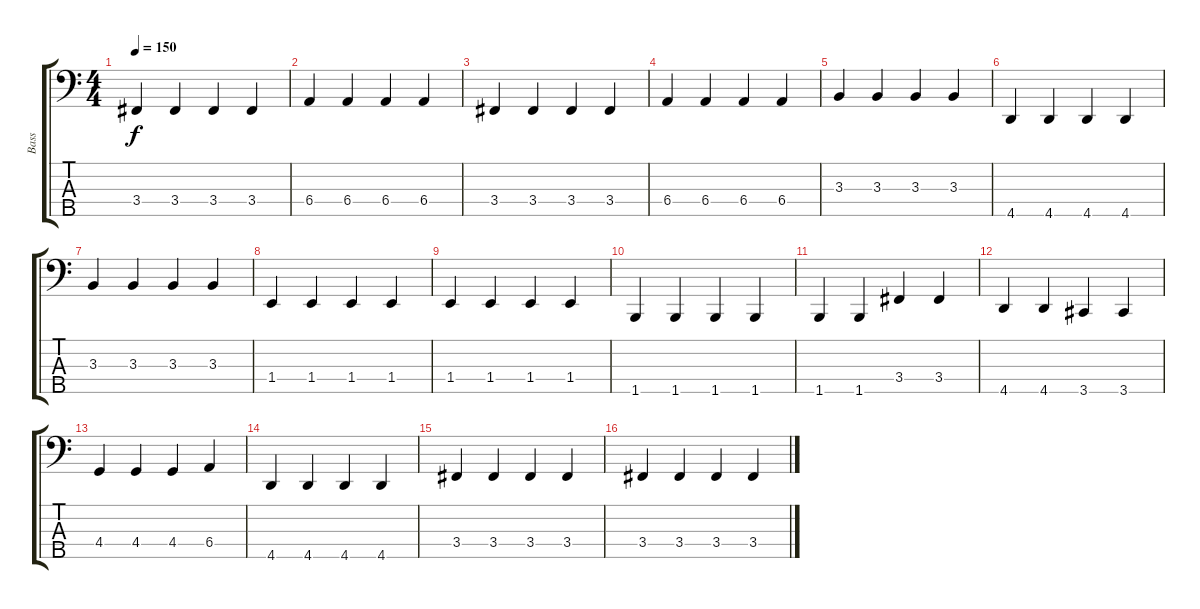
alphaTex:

\track ("Bass" "Bass") {instrument electricbassfinger}
\staff {score tabs}
\tuning (Gb2 Db2 Ab1 Eb1 Bb0) {hide}
\ts (4 4)
\tempo 150
\clef f4
\ks c
3.4.4{dy f} 3.4.4 3.4.4 3.4.4 |
6.4.4 6.4.4 6.4.4 6.4.4 |
3.4.4 3.4.4 3.4.4 3.4.4 |
6.4.4 6.4.4 6.4.4 6.4.4 |
3.3.4 3.3.4 3.3.4 3.3.4 |
4.5.4 4.5.4 4.5.4 4.5.4 |
3.3.4 3.3.4 3.3.4 3.3.4 |
1.4.4 1.4.4 1.4.4 1.4.4 |
1.4.4 1.4.4 1.4.4 1.4.4 |
1.5.4 1.5.4 1.5.4 1.5.4 |
1.5.4 1.5.4 3.4.4 3.4.4 |
4.5.4 4.5.4 3.5.4 3.5.4 |
4.4.4 4.4.4 4.4.4 6.4.4 |
4.5.4 4.5.4 4.5.4 4.5.4 |
3.4.4 3.4.4 3.4.4 3.4.4 |
3.4.4 3.4.4 3.4.4 3.4.4
